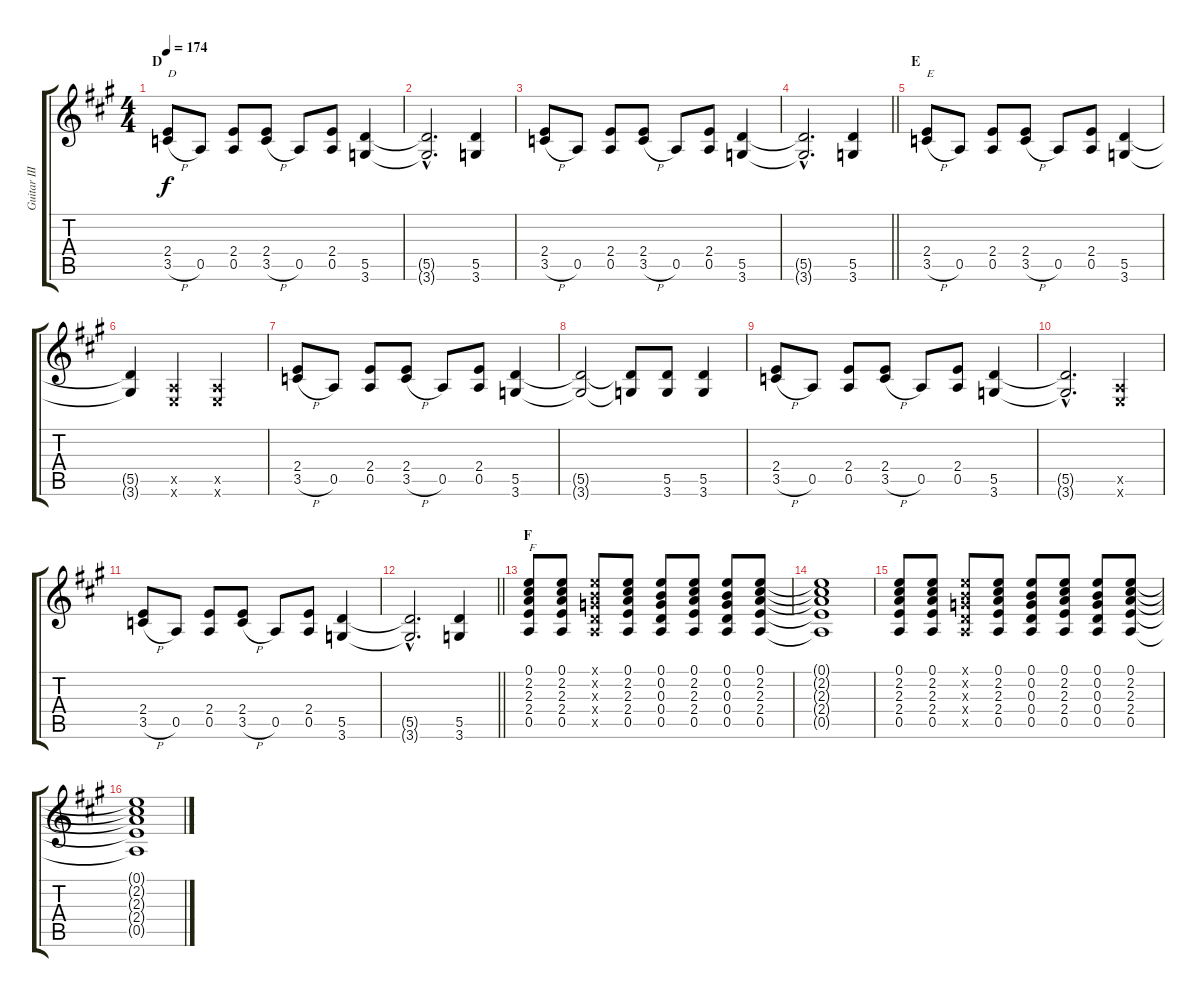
\track ("Guitar III" "Guitar III") {instrument distortionguitar}
\staff {score tabs}
\tuning (E4 B3 G3 D3 A2 E2) {hide}
\ts (4 4)
\section ("" "D")
\tempo 174
\clef g2
\ks a
(2.4 3.5{h}).8{txt "D" dy f} 0.5.8 (2.4 0.5).8 (2.4 3.5{h}).8 0.5.8 (2.4 0.5).8 (5.5 3.6).4 |
(5.5{hac t} 3.6{hac t}).2{d} (5.5 3.6).4 |
(2.4 3.5{h}).8 0.5.8 (2.4 0.5).8 (2.4 3.5{h}).8 0.5.8 (2.4 0.5).8 (5.5 3.6).4 |
\barLineRight lightlight
(5.5{hac t} 3.6{hac t}).2{d} (5.5 3.6).4 |
\section ("" "E")
(2.4 3.5{h}).8{txt "E"} 0.5.8 (2.4 0.5).8 (2.4 3.5{h}).8 0.5.8 (2.4 0.5).8 (5.5 3.6).4 |
(5.5{t} 3.6{t}).4 (0.5{x} 0.6{x}).4 (0.5{x} 0.6{x}).2 |
(2.4 3.5{h}).8 0.5.8 (2.4 0.5).8 (2.4 3.5{h}).8 0.5.8 (2.4 0.5).8 (5.5 3.6).4 |
(5.5{t} 3.6{t}).2 (5.5{t} 3.6{t}).8 (5.5 3.6).8 (5.5 3.6).4 |
(2.4 3.5{h}).8 0.5.8 (2.4 0.5).8 (2.4 3.5{h}).8 0.5.8 (2.4 0.5).8 (5.5 3.6).4 |
(5.5{hac t} 3.6{hac t}).2{d} (0.5{x} 0.6{x}).4 |
(2.4 3.5{h}).8 0.5.8 (2.4 0.5).8 (2.4 3.5{h}).8 0.5.8 (2.4 0.5).8 (5.5 3.6).4 |
\barLineRight lightlight
(5.5{hac t} 3.6{hac t}).2{d} (5.5 3.6).4 |
\section ("" "F")
(0.1 2.2 2.3 2.4 0.5).8{txt "F"} (0.1 2.2 2.3 2.4 0.5).8 (0.1{x} 0.2{x} 0.3{x} 0.4{x} 0.5{x}).8 (0.1 2.2 2.3 2.4 0.5).8 (0.1 0.2 0.3 0.4 0.5).8 (0.1 2.2 2.3 2.4 0.5).8 (0.1 0.2 0.3 0.4 0.5).8 (0.1 2.2 2.3 2.4 0.5).8 |
(0.1{t} 2.2{t} 2.3{t} 2.4{t} 0.5{t}).1 |
(0.1 2.2 2.3 2.4 0.5).8 (0.1 2.2 2.3 2.4 0.5).8 (0.1{x} 0.2{x} 0.3{x} 0.4{x} 0.5{x}).8 (0.1 2.2 2.3 2.4 0.5).8 (0.1 0.2 0.3 0.4 0.5).8 (0.1 2.2 2.3 2.4 0.5).8 (0.1 0.2 0.3 0.4 0.5).8 (0.1 2.2 2.3 2.4 0.5).8 |
(0.1{t} 2.2{t} 2.3{t} 2.4{t} 0.5{t}).1
